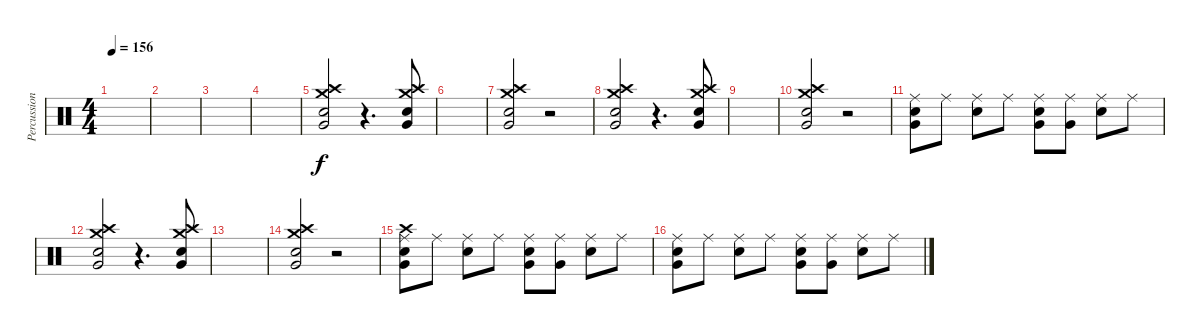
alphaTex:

\track ("Percussions" "Percussion") {instrument percussion}
\staff {score}
\articulation defaults
\ts (4 4)
\tempo 156
\clef neutral
\ks c
|
|
|
|
("Very Low Tom (hit)" "Crash high (hit)" "Crash medium (hit)" "Electric Snare (hit)").2 r.4{d} ("Very Low Tom (hit)" "Crash high (hit)" "Crash medium (hit)" "Electric Snare (hit)").8 |
|
("Very Low Tom (hit)" "Crash high (hit)" "Crash medium (hit)" "Electric Snare (hit)").2 r.2 |
("Very Low Tom (hit)" "Crash high (hit)" "Crash medium (hit)" "Electric Snare (hit)").2 r.4{d} ("Very Low Tom (hit)" "Crash high (hit)" "Crash medium (hit)" "Electric Snare (hit)").8 |
|
("Very Low Tom (hit)" "Crash high (hit)" "Crash medium (hit)" "Electric Snare (hit)").2 r.2 |
("Very Low Tom (hit)" "Electric Snare (hit)" "Ride (middle)").8 "Ride (middle)".8 ("Electric Snare (hit)" "Ride (middle)").8 "Ride (middle)".8 ("Very Low Tom (hit)" "Electric Snare (hit)" "Ride (middle)").8 ("Very Low Tom (hit)" "Ride (middle)").8 ("Electric Snare (hit)" "Ride (middle)").8 "Ride (middle)".8 |
("Very Low Tom (hit)" "Crash high (hit)" "Crash medium (hit)" "Electric Snare (hit)").2 r.4{d} ("Very Low Tom (hit)" "Crash high (hit)" "Crash medium (hit)" "Electric Snare (hit)").8 |
|
("Very Low Tom (hit)" "Crash high (hit)" "Crash medium (hit)" "Electric Snare (hit)").2 r.2 |
("Very Low Tom (hit)" "Crash high (hit)" "Electric Snare (hit)" "Ride (middle)").8 "Ride (middle)".8 ("Electric Snare (hit)" "Ride (middle)").8 "Ride (middle)".8 ("Very Low Tom (hit)" "Electric Snare (hit)" "Ride (middle)").8 ("Very Low Tom (hit)" "Ride (middle)").8 ("Electric Snare (hit)" "Ride (middle)").8 "Ride (middle)".8 |
("Very Low Tom (hit)" "Electric Snare (hit)" "Ride (middle)").8 "Ride (middle)".8 ("Electric Snare (hit)" "Ride (middle)").8 "Ride (middle)".8 ("Very Low Tom (hit)" "Electric Snare (hit)" "Ride (middle)").8 ("Very Low Tom (hit)" "Ride (middle)").8 ("Electric Snare (hit)" "Ride (middle)").8 "Ride (middle)".8
